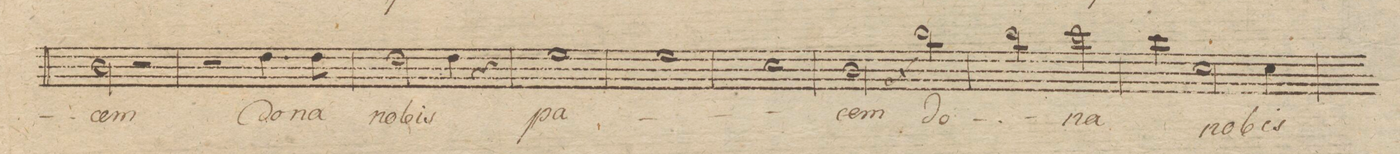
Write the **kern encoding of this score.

**kern	**text	**dynam
*I"Alto Solo	*	*
*clefC3	*	*
*k[cnfngn]	*	*
*met(c|)	*	*
*M2/2	*	*
2c\	-cem	.
2r	.	.
=26	=26	=26
2r	.	.
4.e\	do-	.
8e\	-na	.
=27	=27	=27
2e\	no-	.
4e\	-bis	.
4r	.	.
=28	=28	=28
1f\	pa-	.
=29	=29	=29
1f\	.	.
=30	=30	=30
1d\	.	.
=31	=31	=31
1ryy	.	.
=32	=32	=32
1ryy	.	.
=33	=33	=33
1ryy	.	.
=34	=34	=34
1ryy	.	.
=35	=35	=35
1ryy	.	.
=36	=36	=36
1ryy	.	.
=37	=37	=37
2c\	-cem	.
.	.	f
2cc\	do-	.
=38	=38	=38
2cc\	.	.
2dd\	-na	.
=39	=39	=39
4dd\	.	.
2d\	no-	.
4d\	-bis	.
=40	=40	=40
*-	*-	*-
